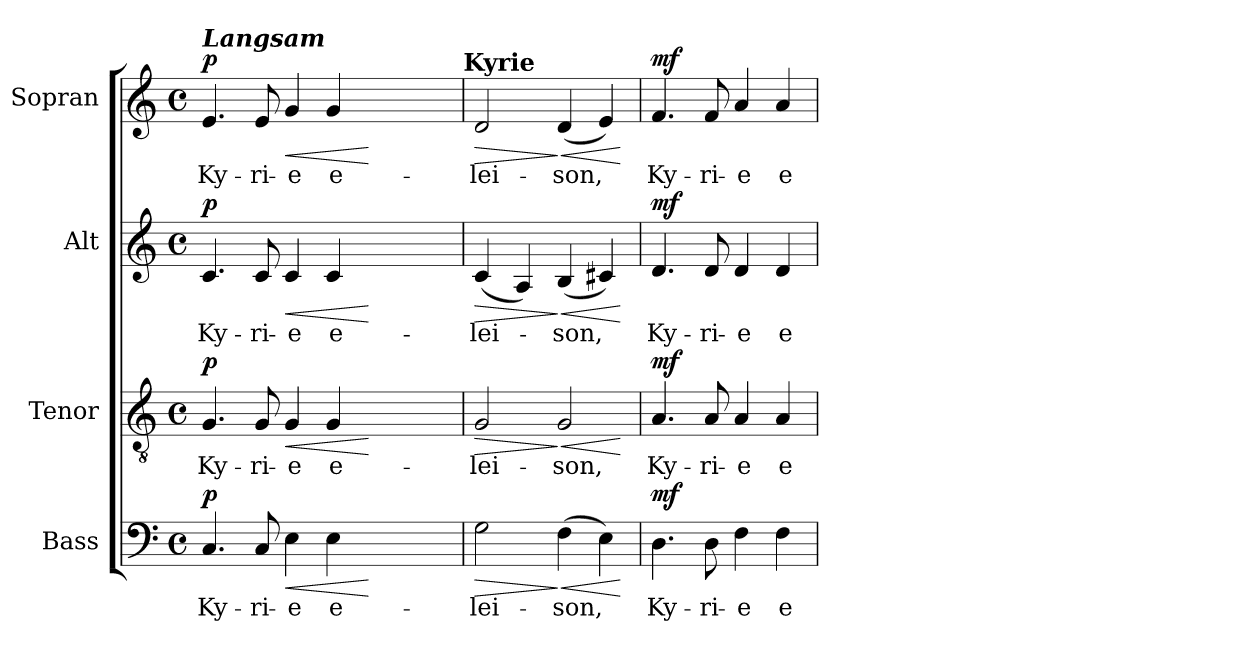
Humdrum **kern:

**kern	**text	**dynam	**kern	**text	**dynam	**kern	**text	**dynam	**kern	**text	**dynam
*part4	*part4	*part4	*part3	*part3	*part3	*part2	*part2	*part2	*part1	*part1	*part1
*staff4	*staff4	*staff4	*staff3	*staff3	*staff3	*staff2	*staff2	*staff2	*staff1	*staff1	*staff1
*I"Bass	*	*	*I"Tenor	*	*	*I"Alt	*	*	*I"Sopran	*	*
*I'B.	*	*	*I'T.	*	*	*I'A.	*	*	*I'S.	*	*
*clefF4	*	*	*clefGv2	*	*	*clefG2	*	*	*clefG2	*	*
*k[]	*	*	*k[]	*	*	*k[]	*	*	*k[]	*	*
*C:	*	*	*C:	*	*	*C:	*	*	*C:	*	*
*M4/4	*	*	*M4/4	*	*	*M4/4	*	*	*M4/4	*	*
*met(c)	*	*	*met(c)	*	*	*met(c)	*	*	*met(c)	*	*
=1	=1	=1	=1	=1	=1	=1	=1	=1	=1	=1	=1
!	!	!	!	!	!	!	!	!	!LO:TX:a:Bi:t=Langsam	!	!
!	!LO:LY:b	!LO:DY:a	!	!LO:LY:b	!LO:DY:a	!	!LO:LY:b	!LO:DY:a	!	!LO:LY:b	!LO:DY:a
4.C/	Ky-	p	4.G/	Ky-	p	4.c/	Ky-	p	4.e/	Ky-	p
!	!LO:LY:b	!	!	!LO:LY:b	!	!	!LO:LY:b	!	!	!LO:LY:b	!
8C/	-ri-	.	8G/	-ri-	.	8c/	-ri-	.	8e/	-ri-	.
!	!LO:LY:b	!LO:HP:b	!	!LO:LY:b	!LO:HP:b	!	!LO:LY:b	!LO:HP:b	!	!LO:LY:b	!LO:HP:b
4E\	-e	<	4G/	-e	<	4c/	-e	<	4g/	-e	<
!	!LO:LY:b	!	!	!LO:LY:b	!	!	!LO:LY:b	!	!	!LO:LY:b	!
4E\	e-	.	4G/	e-	.	4c/	e-	.	4g/	e-	.
1ryy	.	[	1ryy	.	[	1ryy	.	[	1ryy	.	[
!	!	!	!	!	!	!	!	!	!LO:TX:a:B:t=Kyrie	!	!
=2	=2	=2	=2	=2	=2	=2	=2	=2	=2	=2	=2
!	!LO:LY:b	!LO:HP:b	!	!LO:LY:b	!LO:HP:b	!	!LO:LY:b	!LO:HP:b	!	!LO:LY:b	!LO:HP:b
2G\	-lei-	>	2G/	-lei-	>	(<4c/	-lei-	>	2d/	-lei-	>
.	.	.	.	.	.	4A/)	.	.	.	.	.
!	!LO:LY:b	!LO:HP:n=1:b	!	!LO:LY:b	!LO:HP:n=1:b	!	!LO:LY:b	!LO:HP:n=1:b	!	!LO:LY:b	!LO:HP:n=1:b
(>4F\	-son,	] <	2G/	-son,	] <	(<4B/	-son,	] <	(<4d/	-son,	] <
4E\)	.	.	.	.	.	4c#X/)	.	.	4e/)	.	.
.	.	[	.	.	[	.	.	[	.	.	[
=3	=3	=3	=3	=3	=3	=3	=3	=3	=3	=3	=3
!	!LO:LY:b	!LO:DY:a	!	!LO:LY:b	!LO:DY:a	!	!LO:LY:b	!LO:DY:a	!	!LO:LY:b	!LO:DY:a
4.D\	Ky-	mf	4.A/	Ky-	mf	4.d/	Ky-	mf	4.f/	Ky-	mf
!	!LO:LY:b	!	!	!LO:LY:b	!	!	!LO:LY:b	!	!	!LO:LY:b	!
8D\	-ri-	.	8A/	-ri-	.	8d/	-ri-	.	8f/	-ri-	.
!	!LO:LY:b	!	!	!LO:LY:b	!	!	!LO:LY:b	!	!	!LO:LY:b	!
4F\	-e	.	4A/	-e	.	4d/	-e	.	4a/	-e	.
!	!LO:LY:b	!	!	!LO:LY:b	!	!	!LO:LY:b	!	!	!LO:LY:b	!
4F\	e-	.	4A/	e-	.	4d/	e-	.	4a/	e-	.
=	=	=	=	=	=	=	=	=	=	=	=
*-	*-	*-	*-	*-	*-	*-	*-	*-	*-	*-	*-
